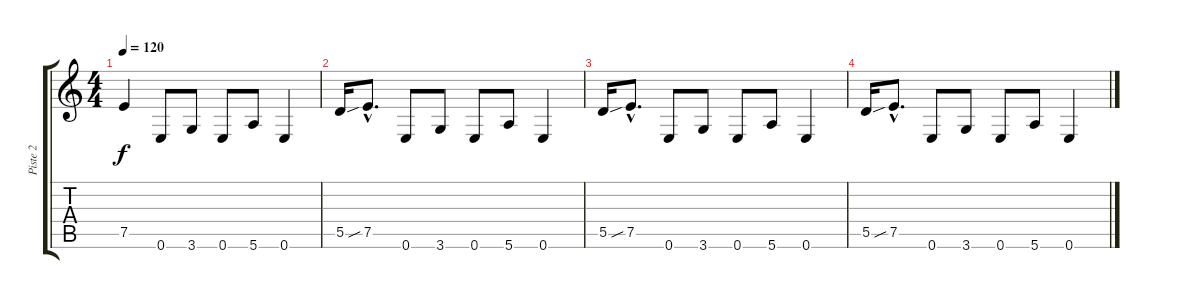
\track ("Piste 2" "Piste 2") {instrument overdrivenguitar}
\staff {score tabs}
\tuning (E4 B3 G3 E3 A2 E2) {hide}
\ts (4 4)
\tempo 120
\clef g2
\ks c
7.5.4{dy f instrument overdrivenguitar} 0.6.8 3.6.8 0.6.8 5.6.8 0.6.4 |
5.5.16 7.5{sib hac}.8{d} 0.6.8 3.6.8 0.6.8 5.6.8 0.6.4 |
5.5.16 7.5{sib hac}.8{d} 0.6.8 3.6.8 0.6.8 5.6.8 0.6.4 |
5.5.16 7.5{sib hac}.8{d} 0.6.8 3.6.8 0.6.8 5.6.8 0.6.4
